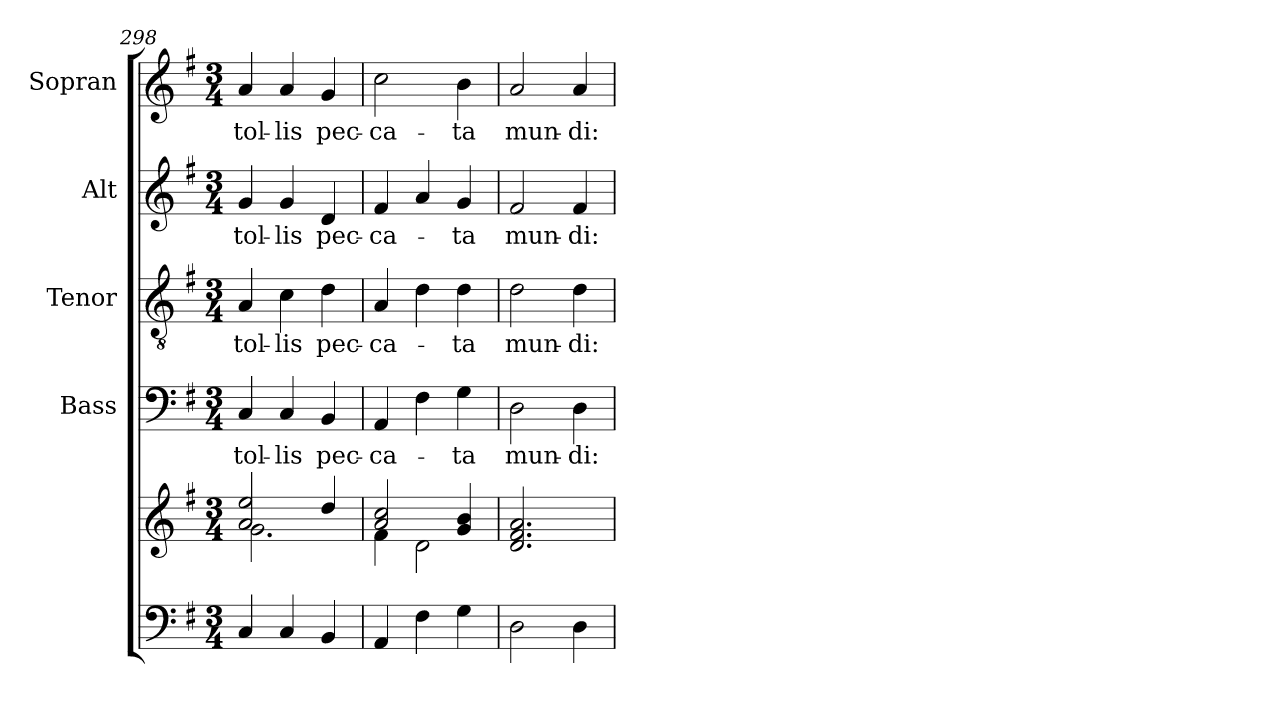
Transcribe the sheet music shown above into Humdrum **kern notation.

**kern	**kern	**kern	**text	**kern	**text	**kern	**text	**kern	**text
*part5	*part5	*part4	*part4	*part3	*part3	*part2	*part2	*part1	*part1
*staff6	*staff5	*staff4	*staff4	*staff3	*staff3	*staff2	*staff2	*staff1	*staff1
*	*	*I"Bass	*	*I"Tenor	*	*I"Alt	*	*I"Sopran	*
*	*	*I'B.	*	*I'T.	*	*I'A.	*	*I'S.	*
!!LO:PB:g=z
*clefF4	*clefG2	*clefF4	*	*clefGv2	*	*clefG2	*	*clefG2	*
*k[f#]	*k[f#]	*k[f#]	*	*k[f#]	*	*k[f#]	*	*k[f#]	*
*G:	*G:	*G:	*	*G:	*	*G:	*	*G:	*
*M3/4	*M3/4	*M3/4	*	*M3/4	*	*M3/4	*	*M3/4	*
=298	=298	=298	=298	=298	=298	=298	=298	=298	=298
*	*^	*	*	*	*	*	*	*	*
!	!	!	!	!LO:LY:b	!	!LO:LY:b	!	!LO:LY:b	!	!LO:LY:b
4C/	2a/ 2ee/	2.g\	4C/	tol-	4A/	tol-	4g/	tol-	4a/	tol-
!	!	!	!	!LO:LY:b	!	!LO:LY:b	!	!LO:LY:b	!	!LO:LY:b
4C/	.	.	4C/	-lis	4c\	-lis	4g/	-lis	4a/	-lis
!	!	!	!	!LO:LY:b	!	!LO:LY:b	!	!LO:LY:b	!	!LO:LY:b
4BB/	4dd/	.	4BB/	pec-	4d\	pec-	4d/	pec-	4g/	pec-
=299	=299	=299	=299	=299	=299	=299	=299	=299	=299	=299
!	!	!	!	!LO:LY:b	!	!LO:LY:b	!	!LO:LY:b	!	!LO:LY:b
4AA/	2a/ 2cc/	4f#\	4AA/	-ca-	4A/	-ca-	4f#/	-ca-	2cc\	-ca-
4F#\	.	2d\	4F#\	.	4d\	.	4a/	.	.	.
!	!	!	!	!LO:LY:b	!	!LO:LY:b	!	!LO:LY:b	!	!LO:LY:b
4G\	4g/ 4b/	.	4G\	-ta	4d\	-ta	4g/	-ta	4b\	-ta
*	*v	*v	*	*	*	*	*	*	*	*
=300	=300	=300	=300	=300	=300	=300	=300	=300	=300
!	!	!	!LO:LY:b	!	!LO:LY:b	!	!LO:LY:b	!	!LO:LY:b
2D\	2.d/ 2.f#/ 2.a/	2D\	mun-	2d\	mun-	2f#/	mun-	2a/	mun-
!	!	!	!LO:LY:b	!	!LO:LY:b	!	!LO:LY:b	!	!LO:LY:b
4D\	.	4D\	-di:	4d\	-di:	4f#/	-di:	4a/	-di:
=	=	=	=	=	=	=	=	=	=
*-	*-	*-	*-	*-	*-	*-	*-	*-	*-
